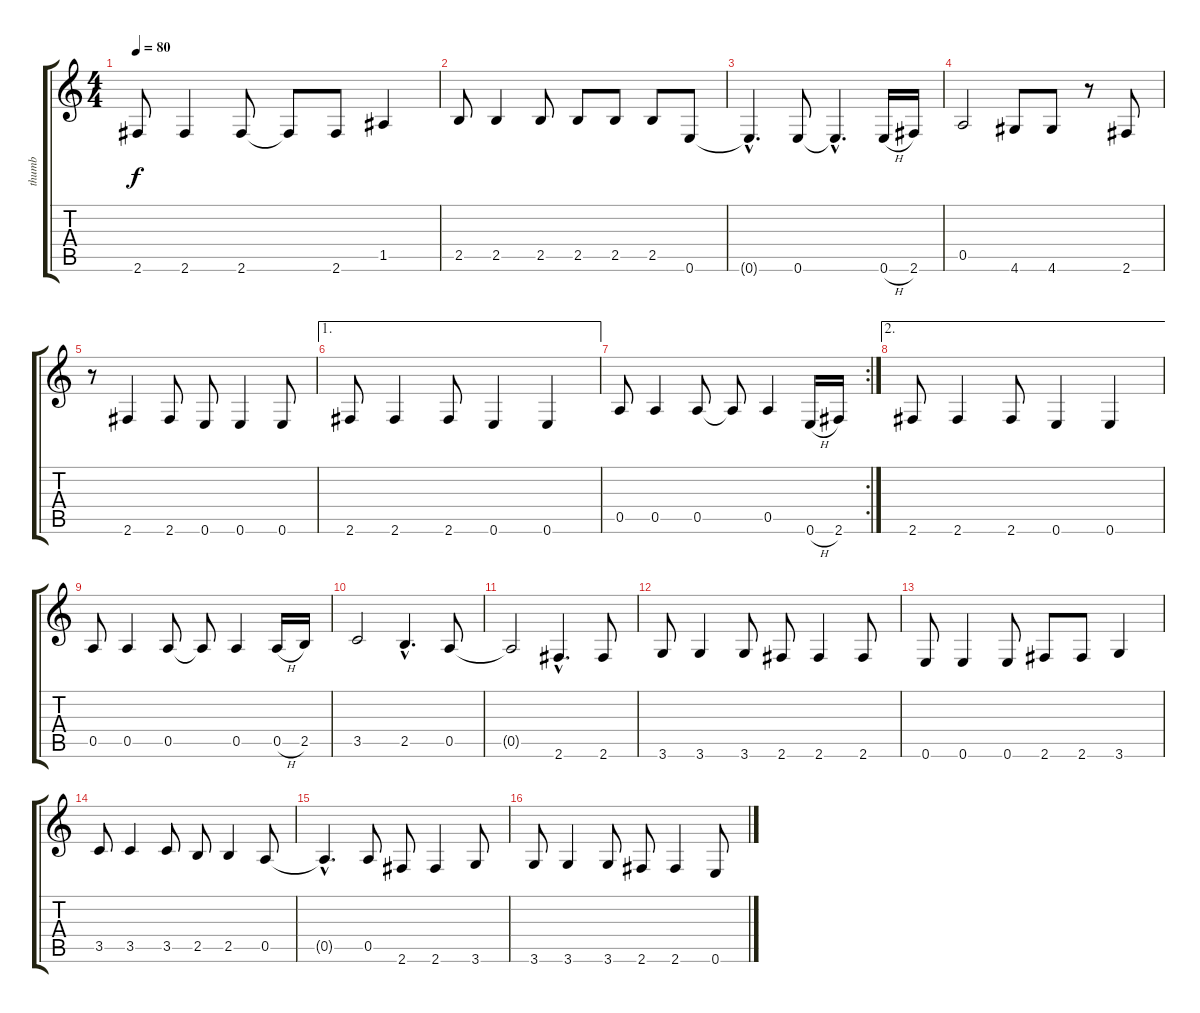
\track ("thumb" "thumb") {instrument acousticguitarnylon}
\staff {score tabs}
\tuning (E4 B3 G3 D3 A2 E2) {hide}
\ts (4 4)
\tempo 80
\clef g2
\ks c
2.6.8{dy f} 2.6.4 2.6.8 2.6{t}.8 2.6.8 1.5.4 |
2.5.8 2.5.4 2.5.8 2.5.8 2.5.8 2.5.8 0.6.8 |
0.6{hac t}.4{d} 0.6.8 0.6{hac t}.4{d} 0.6{h}.16 2.6.16 |
0.5.2 4.6.8 4.6.8 r.8 2.6.8 |
r.8 2.6.4 2.6.8 0.6.8 0.6.4 0.6.8 |
\ae 1
2.6.8 2.6.4 2.6.8 0.6.4 0.6.4 |
\rc 2
0.5.8 0.5.4 0.5.8 0.5{t}.8 0.5.4 0.6{h}.16 2.6.16 |
\ae 2
2.6.8 2.6.4 2.6.8 0.6.4 0.6.4 |
0.5.8 0.5.4 0.5.8 0.5{t}.8 0.5.4 0.5{h}.16 2.5.16 |
3.5.2 2.5{hac}.4{d} 0.5.8 |
0.5{t}.2 2.6{hac}.4{d} 2.6.8 |
3.6.8 3.6.4 3.6.8 2.6.8 2.6.4 2.6.8 |
0.6.8 0.6.4 0.6.8 2.6.8 2.6.8 3.6.4 |
3.5.8 3.5.4 3.5.8 2.5.8 2.5.4 0.5.8 |
0.5{hac t}.4{d} 0.5.8 2.6.8 2.6.4 3.6.8 |
3.6.8 3.6.4 3.6.8 2.6.8 2.6.4 0.6.8
